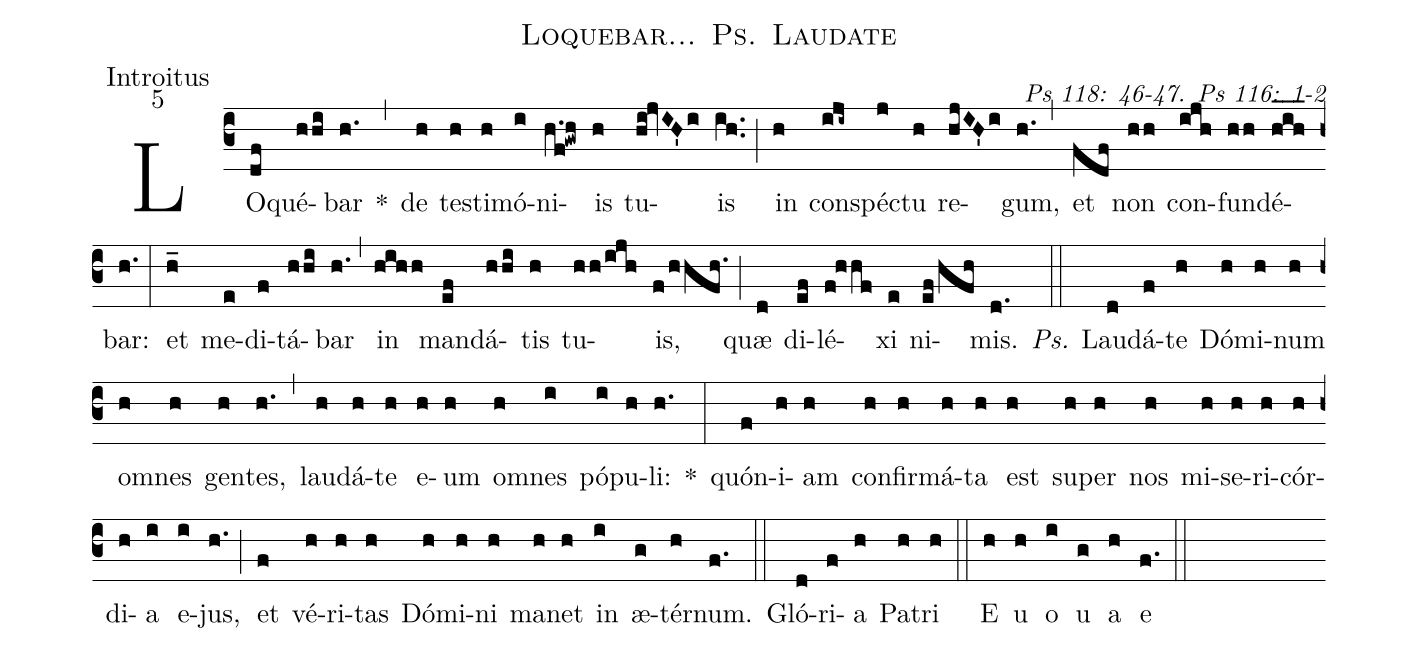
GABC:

name: Loquebar... Ps. Laudate;
office-part: Introitus;
mode: 5;
commentary: Ps 118: 46-47. Ps 116: 1-2;
%%
(c3) LO(df)qué(hhi)bar(h.) *(,) de(h) tes(h)ti(h)mó(i)ni(h.f!gwh)is(h) tu(hi!jvIH'i)is(ih..) (;) in(h) con(iji~)spéc(j)tu(h) re(hjIH'i)gum,(h.) (,) et(fdf) non(hh) con(ijh)fun(hh)dé(hih___)bar:(h.) (:)
et(h_) me(e)di(f)tá(hhi)bar(h.) (,) in(hihh) man(ef)dá(hhi)tis(h) tu(hh/ijh)is,(f/hhfh.) (;) quæ(d) di(ef)lé(f!hhf)xi(e) ni(ef/hfh)mis.(d.) (::)
<i>Ps.</i> Lau(d)dá(f)te(h) Dó(h)mi(h)num(h) om(h)nes(h) gen(h)tes,(h.) (,) lau(h)dá(h)te(h) e(h)um(h) om(h)nes(i) pó(i)pu(h)li:(h.) *(:)
quón(f)i(h)am(h) con(h)fir(h)má(h)ta(h) est(h) su(h)per(h) nos(h) mi(h)se(h)ri(h)cór(h)di(h)a(i) e(i)jus,(h.) (;) et(f) vé(h)ri(h)tas(h) Dó(h)mi(h)ni(h) ma(h)net(h) in(i) æ(g)tér(h)num.(f.) (::)
Gló(d)ri(f)a(h) Pa(h)tri(h) (::)
E(h) u(h) o(i) u(g) a(h) e(f.) (::)
